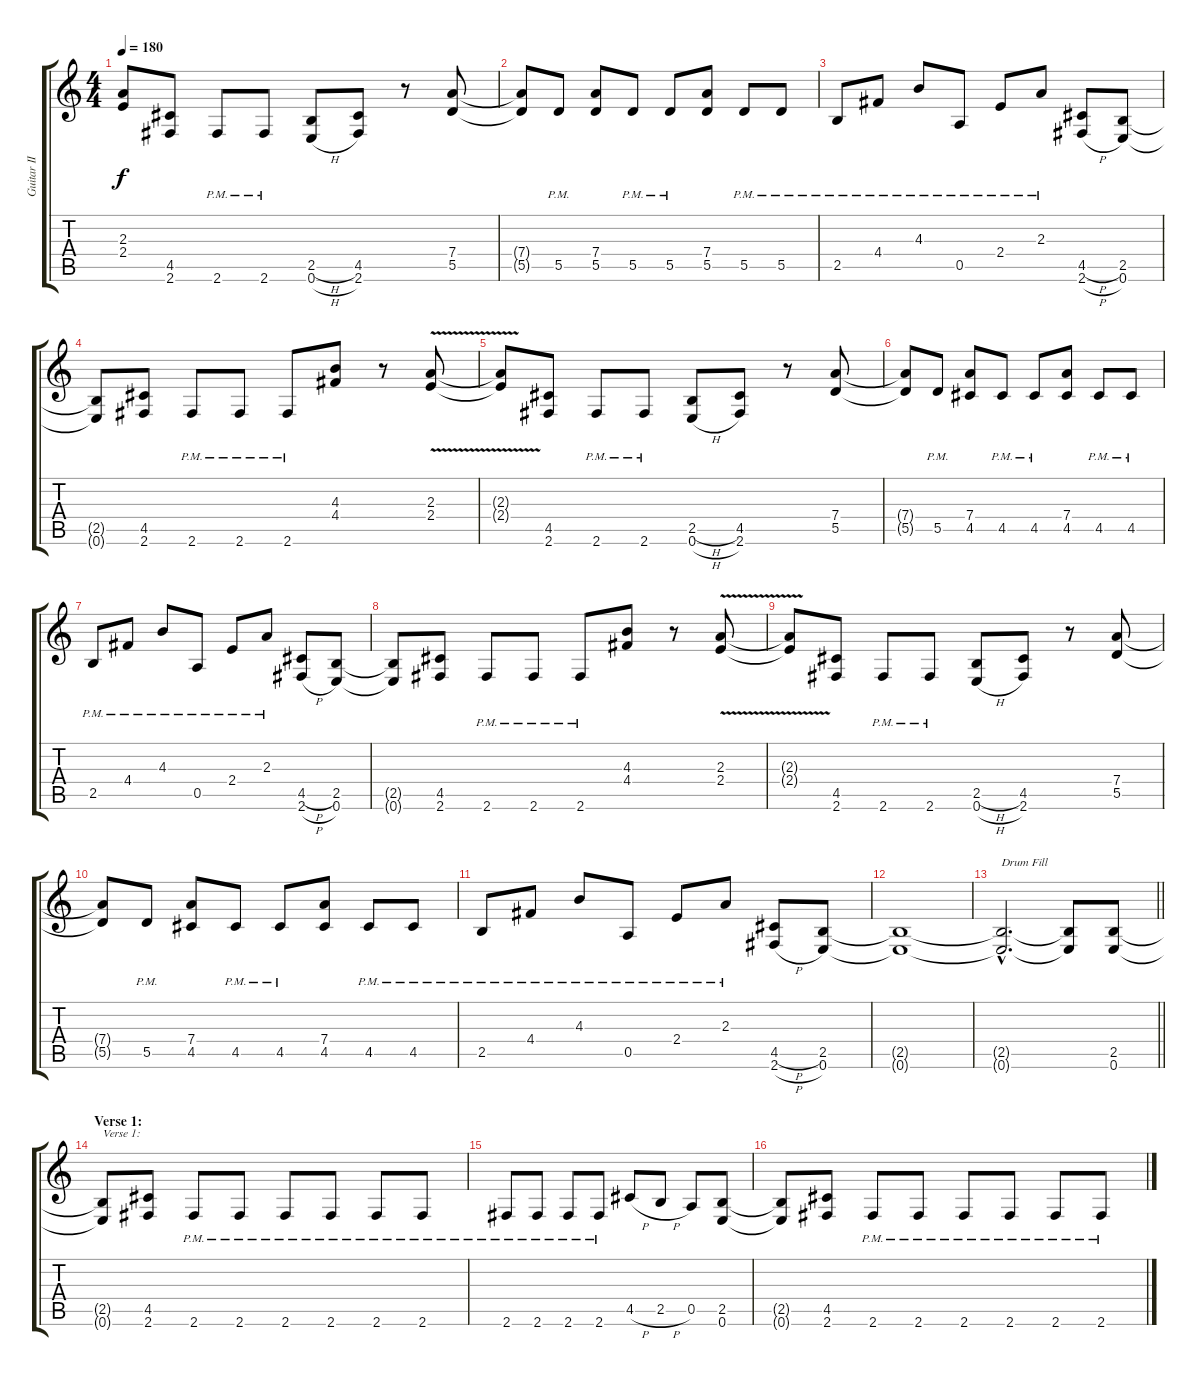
\track ("Guitar II" "Guitar II") {instrument distortionguitar}
\staff {score tabs}
\tuning (E4 B3 G3 D3 A2 E2) {hide}
\ts (4 4)
\tempo 180
\clef g2
\ks c
(2.3{t} 2.4{t}).8{dy f} (4.5 2.6).8 2.6{pm}.8 2.6{pm}.8 (2.5{h} 0.6{h}).8 (4.5 2.6).8 r.8 (7.4 5.5).8 |
(7.4{t} 5.5{t}).8 5.5{pm}.8 (7.4 5.5).8 5.5{pm}.8 5.5{pm}.8 (7.4 5.5).8 5.5{pm}.8 5.5{pm}.8 |
2.5{pm}.8 4.4{pm}.8 4.3{pm}.8 0.5{pm}.8 2.4{pm}.8 2.3{pm}.8 (4.5{h} 2.6{h}).8 (2.5 0.6).8 |
(2.5{t} 0.6{t}).8 (4.5 2.6).8 2.6{pm}.8 2.6{pm}.8 2.6{pm}.8 (4.3 4.4).8 r.8 (2.3{v} 2.4).8 |
(2.3{t} 2.4{t}).8 (4.5 2.6).8 2.6{pm}.8 2.6{pm}.8 (2.5{h} 0.6{h}).8 (4.5 2.6).8 r.8 (7.4 5.5).8 |
(7.4{t} 5.5{t}).8 5.5{pm}.8 (7.4 4.5).8 4.5{pm}.8 4.5{pm}.8 (7.4 4.5).8 4.5{pm}.8 4.5{pm}.8 |
2.5{pm}.8 4.4{pm}.8 4.3{pm}.8 0.5{pm}.8 2.4{pm}.8 2.3{pm}.8 (4.5{h} 2.6{h}).8 (2.5 0.6).8 |
(2.5{t} 0.6{t}).8 (4.5 2.6).8 2.6{pm}.8 2.6{pm}.8 2.6{pm}.8 (4.3 4.4).8 r.8 (2.3{v} 2.4).8 |
(2.3{t} 2.4{t}).8 (4.5 2.6).8 2.6{pm}.8 2.6{pm}.8 (2.5{h} 0.6{h}).8 (4.5 2.6).8 r.8 (7.4 5.5).8 |
(7.4{t} 5.5{t}).8 5.5{pm}.8 (7.4 4.5).8 4.5{pm}.8 4.5{pm}.8 (7.4 4.5).8 4.5{pm}.8 4.5{pm}.8 |
2.5{pm}.8 4.4{pm}.8 4.3{pm}.8 0.5{pm}.8 2.4{pm}.8 2.3{pm}.8 (4.5{h} 2.6{h}).8 (2.5 0.6).8 |
(2.5{t} 0.6{t}).1 |
\barLineRight lightlight
(2.5{hac t} 0.6{hac t}).2{d txt "Drum Fill"} (2.5{t} 0.6{t}).8 (2.5 0.6).8 |
\section ("" "Verse 1:")
(2.5{t} 0.6{t}).8{txt "Verse 1:"} (4.5 2.6).8 2.6{pm}.8 2.6{pm}.8 2.6{pm}.8 2.6{pm}.8 2.6{pm}.8 2.6{pm}.8 |
2.6{pm}.8 2.6{pm}.8 2.6{pm}.8 2.6{pm}.8 4.5{h}.8 2.5{h}.8 0.5.8 (2.5 0.6).8 |
(2.5{t} 0.6{t}).8 (4.5 2.6).8 2.6{pm}.8 2.6{pm}.8 2.6{pm}.8 2.6{pm}.8 2.6{pm}.8 2.6{pm}.8
